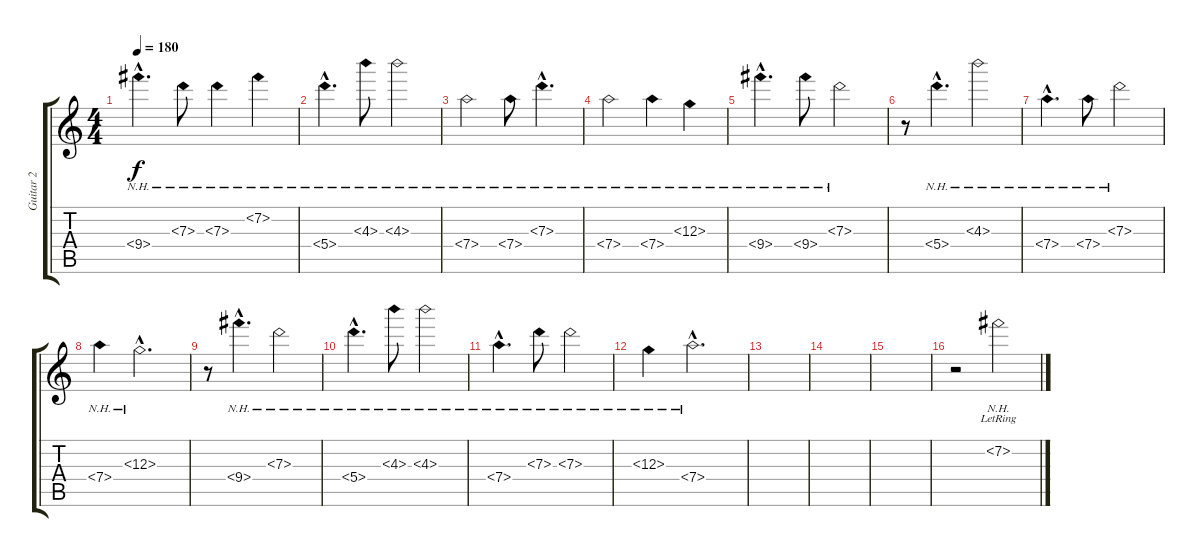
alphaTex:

\track ("Guitar 2" "Guitar 2") {instrument acousticguitarnylon}
\staff {score tabs}
\tuning (E4 B3 G3 D3 A2 E2) {hide}
\ts (4 4)
\tempo 180
\clef g2
\ks c
9.4{nh hac}.4{d dy f volume 6} 7.3{nh}.8 7.3{nh}.4 7.2{nh}.4 |
5.4{nh hac}.4{d} 4.3{nh}.8 4.3{nh}.2 |
7.4{nh}.2 7.4{nh}.8 7.3{nh hac}.4{d} |
7.4{nh}.2 7.4{nh}.4 6.3{nh}.4 |
9.4{nh hac}.4{d} 9.4{nh}.8 7.3{nh}.2 |
r.8 5.4{nh hac}.4{d} 4.3{nh}.2 |
7.4{nh hac}.4{d} 7.4{nh}.8 7.3{nh}.2 |
7.4{nh}.4 6.3{nh hac}.2{d} |
r.8 9.4{nh hac}.4{d} 7.3{nh}.2 |
5.4{nh hac}.4{d} 4.3{nh}.8 4.3{nh}.2 |
7.4{nh hac}.4{d} 7.3{nh}.8 7.3{nh}.2 |
6.3{nh}.4 7.4{nh hac}.2{d} |
|
|
|
r.2 7.2{nh lr}.2
